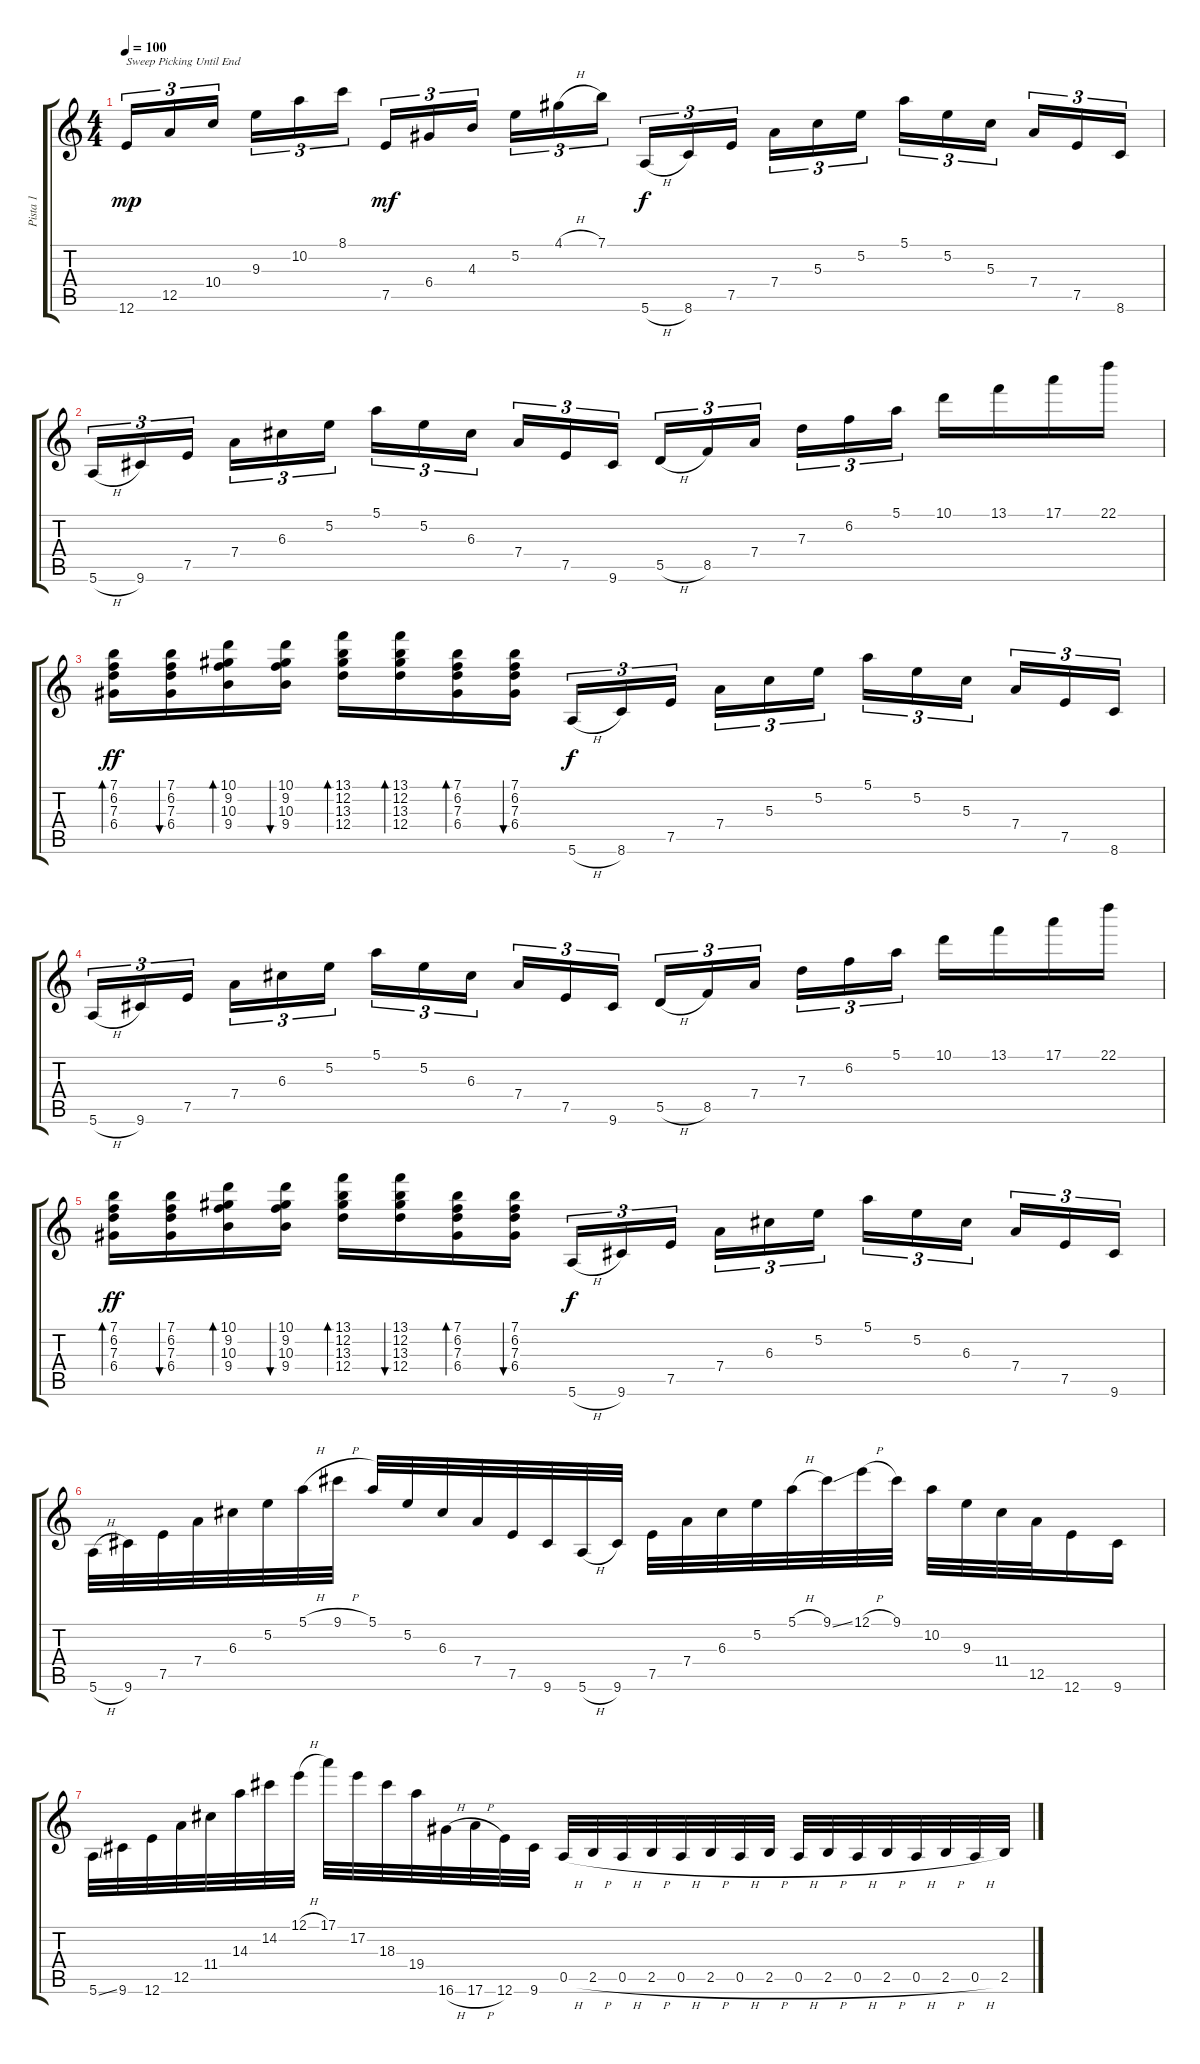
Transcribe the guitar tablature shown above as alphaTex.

\track ("Pista 1" "Pista 1") {instrument acousticguitarsteel}
\staff {score tabs}
\tuning (E4 B3 G3 D3 A2 E2) {hide}
\ts (4 4)
\tempo 100
\clef g2
\ks c
12.6.16{tu (3 2) txt "Sweep Picking Until End" dy mp} 12.5.16{tu (3 2)} 10.4.16{tu (3 2) beam splitsecondary} 9.3.16{tu (3 2)} 10.2.16{tu (3 2)} 8.1.16{tu (3 2)} 7.5.16{tu (3 2) dy mf} 6.4.16{tu (3 2)} 4.3.16{tu (3 2) beam splitsecondary} 5.2.16{tu (3 2)} 4.1{h}.16{tu (3 2)} 7.1.16{tu (3 2)} 5.6{h}.16{tu (3 2) dy f} 8.6.16{tu (3 2)} 7.5.16{tu (3 2) beam splitsecondary} 7.4.16{tu (3 2)} 5.3.16{tu (3 2)} 5.2.16{tu (3 2)} 5.1.16{tu (3 2)} 5.2.16{tu (3 2)} 5.3.16{tu (3 2) beam splitsecondary} 7.4.16{tu (3 2)} 7.5.16{tu (3 2)} 8.6.16{tu (3 2)} |
5.6{h}.16{tu (3 2)} 9.6.16{tu (3 2)} 7.5.16{tu (3 2) beam splitsecondary} 7.4.16{tu (3 2)} 6.3.16{tu (3 2)} 5.2.16{tu (3 2)} 5.1.16{tu (3 2)} 5.2.16{tu (3 2)} 6.3.16{tu (3 2) beam splitsecondary} 7.4.16{tu (3 2)} 7.5.16{tu (3 2)} 9.6.16{tu (3 2)} 5.5{h}.16{tu (3 2)} 8.5.16{tu (3 2)} 7.4.16{tu (3 2) beam splitsecondary} 7.3.16{tu (3 2)} 6.2.16{tu (3 2)} 5.1.16{tu (3 2)} 10.1.16 13.1.16 17.1.16 22.1.16 |
(7.1 6.2 7.3 6.4).16{bd 60 dy ff} (7.1 6.2 7.3 6.4).16{bu 60} (10.1 9.2 10.3 9.4).16{bd 60} (10.1 9.2 10.3 9.4).16{bu 60} (13.1 12.2 13.3 12.4).16{bd 60} (13.1 12.2 13.3 12.4).16{bd 60} (7.1 6.2 7.3 6.4).16{bd 60} (7.1 6.2 7.3 6.4).16{bu 60} 5.6{h}.16{tu (3 2) dy f} 8.6.16{tu (3 2)} 7.5.16{tu (3 2) beam splitsecondary} 7.4.16{tu (3 2)} 5.3.16{tu (3 2)} 5.2.16{tu (3 2)} 5.1.16{tu (3 2)} 5.2.16{tu (3 2)} 5.3.16{tu (3 2) beam splitsecondary} 7.4.16{tu (3 2)} 7.5.16{tu (3 2)} 8.6.16{tu (3 2)} |
5.6{h}.16{tu (3 2)} 9.6.16{tu (3 2)} 7.5.16{tu (3 2) beam splitsecondary} 7.4.16{tu (3 2)} 6.3.16{tu (3 2)} 5.2.16{tu (3 2)} 5.1.16{tu (3 2)} 5.2.16{tu (3 2)} 6.3.16{tu (3 2) beam splitsecondary} 7.4.16{tu (3 2)} 7.5.16{tu (3 2)} 9.6.16{tu (3 2)} 5.5{h}.16{tu (3 2)} 8.5.16{tu (3 2)} 7.4.16{tu (3 2) beam splitsecondary} 7.3.16{tu (3 2)} 6.2.16{tu (3 2)} 5.1.16{tu (3 2)} 10.1.16 13.1.16 17.1.16 22.1.16 |
(7.1 6.2 7.3 6.4).16{bd 60 dy ff} (7.1 6.2 7.3 6.4).16{bu 60} (10.1 9.2 10.3 9.4).16{bd 60} (10.1 9.2 10.3 9.4).16{bu 60} (13.1 12.2 13.3 12.4).16{bd 60} (13.1 12.2 13.3 12.4).16{bu 60} (7.1 6.2 7.3 6.4).16{bd 60} (7.1 6.2 7.3 6.4).16{bu 60} 5.6{h}.16{tu (3 2) dy f} 9.6.16{tu (3 2)} 7.5.16{tu (3 2) beam splitsecondary} 7.4.16{tu (3 2)} 6.3.16{tu (3 2)} 5.2.16{tu (3 2)} 5.1.16{tu (3 2)} 5.2.16{tu (3 2)} 6.3.16{tu (3 2) beam splitsecondary} 7.4.16{tu (3 2)} 7.5.16{tu (3 2)} 9.6.16{tu (3 2)} |
5.6{h}.32 9.6.32 7.5.32 7.4.32 6.3.32 5.2.32 5.1{h}.32 9.1{h}.32 5.1.32 5.2.32 6.3.32 7.4.32 7.5.32 9.6.32 5.6{h}.32 9.6.32 7.5.32 7.4.32 6.3.32 5.2.32 5.1{h}.32 9.1{ss}.32 12.1{h}.32 9.1.32 10.2.32 9.3.32 11.4.32 12.5.32 12.6.16 9.6.16 |
5.6{ss}.32 9.6.32 12.6.32 12.5.32 11.4.32 14.3.32 14.2.32 12.1{h}.32 17.1.32 17.2.32 18.3.32 19.4.32 16.6{h}.32 17.6{h}.32 12.6.32 9.6.32 0.5{h}.32 2.5{h}.32 0.5{h}.32 2.5{h}.32 0.5{h}.32 2.5{h}.32 0.5{h}.32 2.5{h}.32 0.5{h}.32 2.5{h}.32 0.5{h}.32 2.5{h}.32 0.5{h}.32 2.5{h}.32 0.5{h}.32 2.5.32
